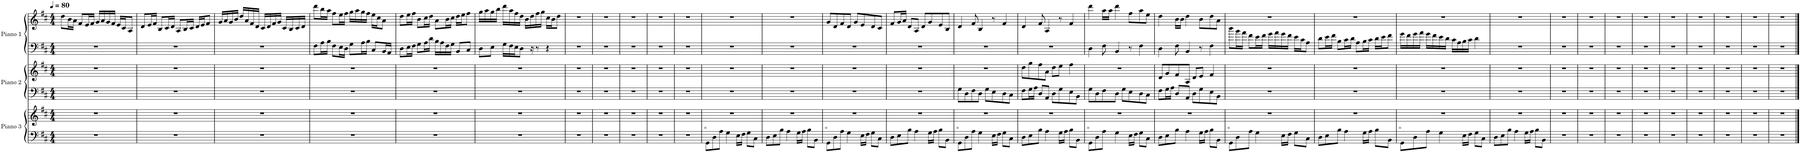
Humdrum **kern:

**kern	**kern	**kern	**kern	**kern	**kern
*part3	*part3	*part2	*part2	*part1	*part1
*staff6	*staff5	*staff4	*staff3	*staff2	*staff1
*I"Piano 3	*	*I"Piano 2	*	*I"Piano 1	*
*I'Pno. 3	*	*I'Pno. 2	*	*I'Pno. 1	*
*clefF4	*clefG2	*clefF4	*clefG2	*clefF4	*clefG2
*k[f#c#]	*k[f#c#]	*k[f#c#]	*k[f#c#]	*k[f#c#]	*k[f#c#]
*M4/4	*M4/4	*M4/4	*M4/4	*M4/4	*M4/4
*MM80	*MM80	*MM80	*MM80	*MM80	*MM80
=1	=1	=1	=1	=1	=1
1r	1r	1r	1r	1r	8dd\L
.	.	.	.	.	16b\L
.	.	.	.	.	16a\JJ
.	.	.	.	.	8f#/L
.	.	.	.	.	16e/L
.	.	.	.	.	16f#/JJ
.	.	.	.	.	16g/LL
.	.	.	.	.	16a/
.	.	.	.	.	16g/
.	.	.	.	.	16f#/JJ
.	.	.	.	.	16e/LL
.	.	.	.	.	16c#/J
.	.	.	.	.	8A/J
=2	=2	=2	=2	=2	=2
1r	1r	1r	1r	1r	8d/L
.	.	.	.	.	16e/L
.	.	.	.	.	16f#/JJ
.	.	.	.	.	8B/L
.	.	.	.	.	16c#/L
.	.	.	.	.	16d/JJ
.	.	.	.	.	8A/L
.	.	.	.	.	16B/L
.	.	.	.	.	16c#/JJ
.	.	.	.	.	16d/LL
.	.	.	.	.	16e/J
.	.	.	.	.	8f#/J
=3	=3	=3	=3	=3	=3
1r	1r	1r	1r	1r	16g/LL
.	.	.	.	.	16a/
.	.	.	.	.	16g/
.	.	.	.	.	16b/JJ
.	.	.	.	.	16dd/LL
.	.	.	.	.	16a/
.	.	.	.	.	16f#/
.	.	.	.	.	16d/JJ
.	.	.	.	.	16c#/LL
.	.	.	.	.	16d/
.	.	.	.	.	16f#/
.	.	.	.	.	16g/JJ
.	.	.	.	.	16c#/LL
.	.	.	.	.	16B/
.	.	.	.	.	16c#/
.	.	.	.	.	16d/JJ
=4	=4	=4	=4	=4	=4
1r	1r	1r	1r	8F#\L	8ddd\L
.	.	.	.	16A\L	16bb\L
.	.	.	.	16B\JJ	16aa\JJ
.	.	.	.	8F#\L	8ff#\L
.	.	.	.	16E\L	16ee\L
.	.	.	.	16D\JJ	16ff#\JJ
.	.	.	.	8G\L	16gg\LL
.	.	.	.	.	16aa\
.	.	.	.	16A\L	16gg\
.	.	.	.	16B\JJ	16ff#\JJ
.	.	.	.	8C#/L	16ee\LL
.	.	.	.	.	16cc#\J
.	.	.	.	16BB/L	8a\J
.	.	.	.	16AA/JJ	.
=5	=5	=5	=5	=5	=5
1r	1r	1r	1r	8D\L	8dd\L
.	.	.	.	16E\L	16ee\L
.	.	.	.	16F#\JJ	16ff#\JJ
.	.	.	.	8G\L	8b\L
.	.	.	.	16A\L	16cc#\L
.	.	.	.	16d\JJ	16dd\JJ
.	.	.	.	16B\LL	8a\L
.	.	.	.	16A\	.
.	.	.	.	16F#\	16b\L
.	.	.	.	16G\JJ	16cc#\JJ
.	.	.	.	8BB/L	16dd\LL
.	.	.	.	.	16ee\J
.	.	.	.	8C#/J	8ff#\J
=6	=6	=6	=6	=6	=6
1r	1r	1r	1r	8D\L	16gg\LL
.	.	.	.	.	16aa\
.	.	.	.	8E\J	16gg\
.	.	.	.	.	16bb\JJ
.	.	.	.	16G\LL	16ddd\LL
.	.	.	.	16F#\	16aa\
.	.	.	.	16E\J	16ff#\
.	.	.	.	8D\J	16dd\JJ
.	.	.	.	.	16b\LL
.	.	.	.	16r	16dd\
.	.	.	.	8r	16ff#\
.	.	.	.	.	16gg\JJ
.	.	.	.	4r	16cc#\LL
.	.	.	.	.	16b\J
.	.	.	.	.	8dd\J
=7	=7	=7	=7	=7	=7
1r	1r	1r	1r	1r	1r
=8	=8	=8	=8	=8	=8
1r	1r	1r	1r	1r	1r
=9	=9	=9	=9	=9	=9
1r	1r	1r	1r	1r	1r
=10	=10	=10	=10	=10	=10
1r	1r	1r	1r	1r	1r
=11	=11	=11	=11	=11	=11
1r	1r	1r	1r	1r	1r
=12	=12	=12	=12	=12	=12
!LO:TX:a:t=*	!	!	!	!	!
8GG\L	1r	1r	1r	1r	1r
8D\	.	.	.	.	.
8A\J	.	.	.	.	.
4G\	.	.	.	.	.
16E\LL	.	.	.	.	.
16F#\JJ	.	.	.	.	.
8G\L	.	.	.	.	.
8C#\J	.	.	.	.	.
=13	=13	=13	=13	=13	=13
8D\L	1r	1r	1r	1r	1r
8E\	.	.	.	.	.
8B\J	.	.	.	.	.
4A\	.	.	.	.	.
16G\LL	.	.	.	.	.
16A\JJ	.	.	.	.	.
8B\L	.	.	.	.	.
8BB\J	.	.	.	.	.
=14	=14	=14	=14	=14	=14
!LO:TX:a:t=*	!	!	!	!	!
8GG\L	1r	1r	1r	1r	8g/L
8D\	.	.	.	.	8d/
8A\J	.	.	.	.	8f#/
4G\	.	.	.	.	8d/J
.	.	.	.	.	8g/L
16E\LL	.	.	.	.	8e/
16F#\JJ	.	.	.	.	.
8G\L	.	.	.	.	8d/
8C#\J	.	.	.	.	8c#/J
=15	=15	=15	=15	=15	=15
8D\L	1r	1r	1r	1r	8f#/L
8E\	.	.	.	.	16g/L
.	.	.	.	.	16a/JJ
8B\J	.	.	.	.	8d/L
4A\	.	.	.	.	8A/J
.	.	.	.	.	8d/L
16G\LL	.	.	.	.	8g/
16A\JJ	.	.	.	.	.
8B\L	.	.	.	.	8e/
8BB\J	.	.	.	.	8B/J
=16	=16	=16	=16	=16	=16
!LO:TX:a:t=*	!	!	!	!	!
8GG\L	1r	8G\L	1r	1r	4d/
8D\	.	8D\	.	.	.
8A\J	.	8F#\	.	.	8f#/
4G\	.	8D\J	.	.	4B/
.	.	8G\L	.	.	.
16E\LL	.	8E\	.	.	8r
16F#\JJ	.	.	.	.	.
8G\L	.	8D\	.	.	4f#/
8C#\J	.	8C#\J	.	.	.
=17	=17	=17	=17	=17	=17
8D\L	1r	8F#\L	8dd\L	1r	4d/
8E\	.	16G\L	8gg\	.	.
.	.	16A\JJ	.	.	.
8B\J	.	8D/L	8ff#\	.	8f#/
4A\	.	8AA/J	8a\J	.	4A/
.	.	8D\L	8dd\L	.	.
16G\LL	.	8G\	8ee\J	.	8r
16A\JJ	.	.	.	.	.
8B\L	.	8E\	4ff#\	.	4f#/
8BB\J	.	8BB\J	.	.	.
=18	=18	=18	=18	=18	=18
!LO:TX:a:t=*	!	!	!	!	!
8GG\L	1r	8G\L	1r	4D\	4ddd\
8D\	.	8D\	.	.	.
8A\J	.	8F#\	.	8F#\	16aa\LL
.	.	.	.	.	16aa\JJ
4G\	.	8D\J	.	4BB/	4ddd\
.	.	8G\L	.	.	.
16E\LL	.	8E\	.	8r	8ff#\L
16F#\JJ	.	.	.	.	.
8G\L	.	8D\	.	4F#\	8aa\
8C#\J	.	8C#\J	.	.	8ee\J
=19	=19	=19	=19	=19	=19
8D\L	1r	8F#\L	8d/L	4D\	4dd\
8E\	.	16G\L	8g/	.	.
.	.	16A\JJ	.	.	.
8B\J	.	8D/L	8f#/	8F#\	16b\LL
.	.	.	.	.	16b\JJ
4A\	.	8AA/J	8A/J	4BB/	4dd\
.	.	8D\L	8d/L	.	.
16G\LL	.	8G\	8e/J	8r	8b\L
16A\JJ	.	.	.	.	.
8B\L	.	8E\	4f#/	4F#\	8dd\
8BB\J	.	8BB\J	.	.	8a\J
=20	=20	=20	=20	=20	=20
!LO:TX:a:t=*	!	!	!	!	!
8GG\L	1r	1r	1r	8dd\L	1r
8D\	.	.	.	16b\L	.
.	.	.	.	16a\JJ	.
8A\J	.	.	.	8f#\L	.
4G\	.	.	.	16e\L	.
.	.	.	.	16f#\JJ	.
.	.	.	.	16g\LL	.
.	.	.	.	16a\	.
16E\LL	.	.	.	16g\	.
16F#\JJ	.	.	.	16f#\JJ	.
8G\L	.	.	.	16e\LL	.
.	.	.	.	16c#\J	.
8C#\J	.	.	.	8A\J	.
=21	=21	=21	=21	=21	=21
8D\L	1r	1r	1r	8d\L	1r
8E\	.	.	.	16e\L	.
.	.	.	.	16f#\JJ	.
8B\J	.	.	.	8B\L	.
4A\	.	.	.	16c#\L	.
.	.	.	.	16d\JJ	.
.	.	.	.	8A\L	.
16G\LL	.	.	.	16B\L	.
16A\JJ	.	.	.	16c#\JJ	.
8B\L	.	.	.	16d\LL	.
.	.	.	.	16e\J	.
8BB\J	.	.	.	8f#\J	.
=22	=22	=22	=22	=22	=22
!LO:TX:a:t=*	!	!	!	!	!
8GG\L	1r	1r	1r	16g\LL	1r
.	.	.	.	16f#\	.
8D\	.	.	.	16g\	.
.	.	.	.	16a\JJ	.
8A\J	.	.	.	16g\LL	.
.	.	.	.	16f#\	.
4G\	.	.	.	16e\	.
.	.	.	.	16d\JJ	.
.	.	.	.	16c#\LL	.
.	.	.	.	16A\	.
16E\LL	.	.	.	16B\	.
16F#\JJ	.	.	.	16c#\JJ	.
8G\L	.	.	.	4d\	.
8C#\J	.	.	.	.	.
=23	=23	=23	=23	=23	=23
8D\L	1r	1r	1r	1r	1r
8E\	.	.	.	.	.
8B\J	.	.	.	.	.
4A\	.	.	.	.	.
16G\LL	.	.	.	.	.
16A\JJ	.	.	.	.	.
8B\L	.	.	.	.	.
8BB\J	.	.	.	.	.
=24	=24	=24	=24	=24	=24
1r	1r	1r	1r	1r	1r
=25	=25	=25	=25	=25	=25
1r	1r	1r	1r	1r	1r
=26	=26	=26	=26	=26	=26
1r	1r	1r	1r	1r	1r
=27	=27	=27	=27	=27	=27
1r	1r	1r	1r	1r	1r
=28	=28	=28	=28	=28	=28
1r	1r	1r	1r	1r	1r
=29	=29	=29	=29	=29	=29
1r	1r	1r	1r	1r	1r
=30	=30	=30	=30	=30	=30
1r	1r	1r	1r	1r	1r
=31	=31	=31	=31	=31	=31
1r	1r	1r	1r	1r	1r
=32	=32	=32	=32	=32	=32
1r	1r	1r	1r	1r	1r
==	==	==	==	==	==
*-	*-	*-	*-	*-	*-
